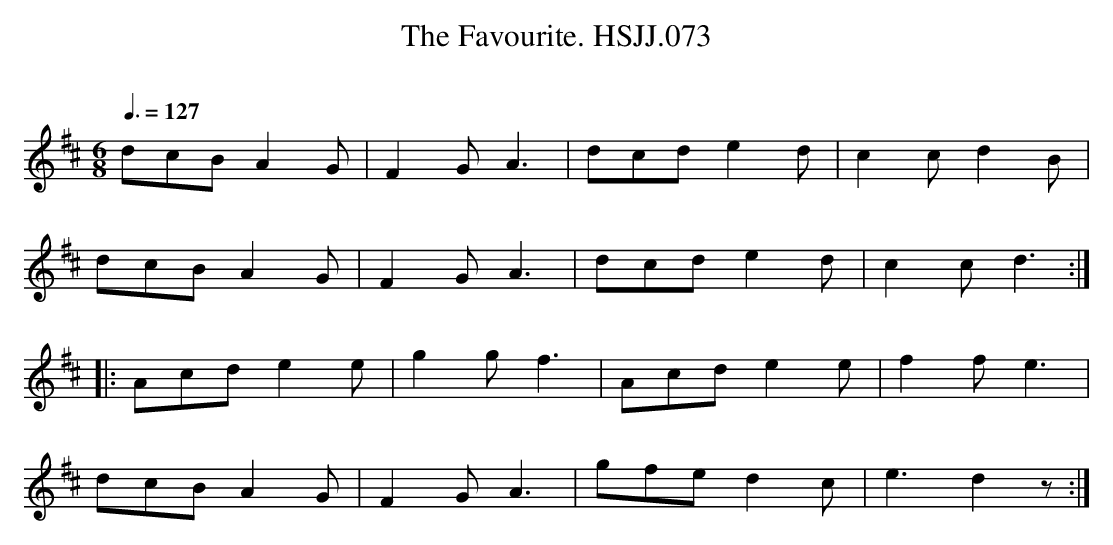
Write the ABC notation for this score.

X:1
T:Favourite. HSJJ.073, The
M:6/8
L:1/8
Q:3/8=127
O:
K:D
dcB A2G|F2GA3|dcde2d|c2cd2B|
dcBA2G|F2GA3|dcde2d|c2cd3:|
|:Acde2e|g2gf3|Acde2e|f2fe3|
dcBA2G|F2GA3|gfed2c|e3d2z:|
